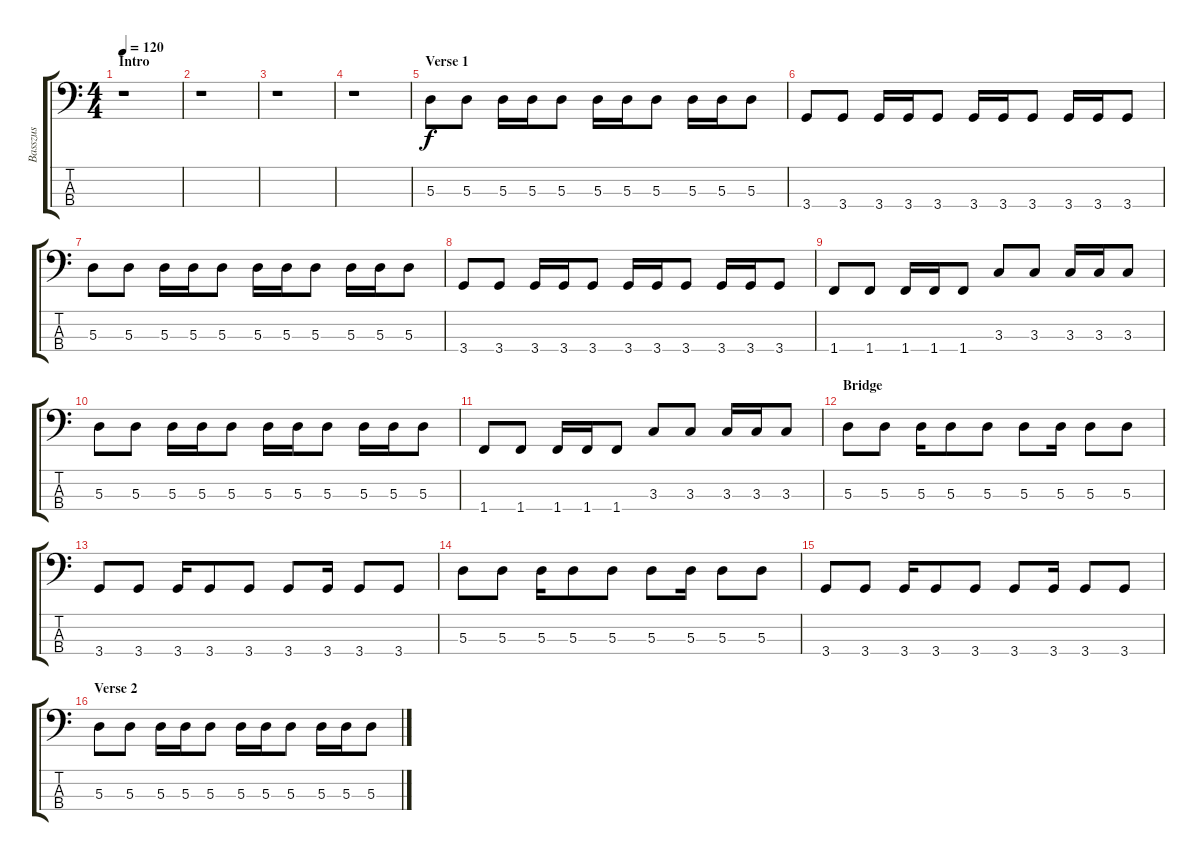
\track ("Basszus" "Basszus") {instrument electricbassfinger}
\staff {score tabs}
\tuning (G2 D2 A1 E1) {hide}
\ts (4 4)
\section ("" "Intro")
\tempo 120
\clef f4
\ks c
r.1{dy f instrument electricbassfinger} |
r.1 |
r.1 |
r.1 |
\section ("" "Verse 1")
5.3.8 5.3.8 5.3.16 5.3.16 5.3.8 5.3.16 5.3.16 5.3.8 5.3.16 5.3.16 5.3.8 |
3.4.8 3.4.8 3.4.16 3.4.16 3.4.8 3.4.16 3.4.16 3.4.8 3.4.16 3.4.16 3.4.8 |
5.3.8 5.3.8 5.3.16 5.3.16 5.3.8 5.3.16 5.3.16 5.3.8 5.3.16 5.3.16 5.3.8 |
3.4.8 3.4.8 3.4.16 3.4.16 3.4.8 3.4.16 3.4.16 3.4.8 3.4.16 3.4.16 3.4.8 |
1.4.8 1.4.8 1.4.16 1.4.16 1.4.8 3.3.8 3.3.8 3.3.16 3.3.16 3.3.8 |
5.3.8 5.3.8 5.3.16 5.3.16 5.3.8 5.3.16 5.3.16 5.3.8 5.3.16 5.3.16 5.3.8 |
1.4.8 1.4.8 1.4.16 1.4.16 1.4.8 3.3.8 3.3.8 3.3.16 3.3.16 3.3.8 |
\section ("" "Bridge")
5.3.8 5.3.8 5.3.16 5.3.8 5.3.8 5.3.8 5.3.16 5.3.8 5.3.8 |
3.4.8 3.4.8 3.4.16 3.4.8 3.4.8 3.4.8 3.4.16 3.4.8 3.4.8 |
5.3.8 5.3.8 5.3.16 5.3.8 5.3.8 5.3.8 5.3.16 5.3.8 5.3.8 |
3.4.8 3.4.8 3.4.16 3.4.8 3.4.8 3.4.8 3.4.16 3.4.8 3.4.8 |
\section ("" "Verse 2")
5.3.8 5.3.8 5.3.16 5.3.16 5.3.8 5.3.16 5.3.16 5.3.8 5.3.16 5.3.16 5.3.8
